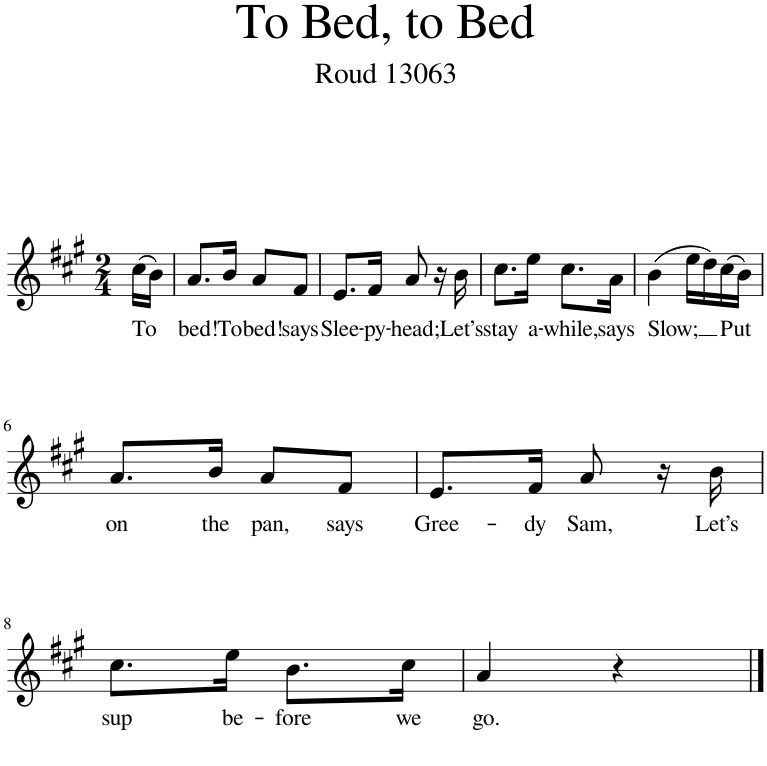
**kern	**text
*part1	*part1
*staff1	*staff1
*I"Piano	*
*I'Pno.	*
*clefG2	*
*k[f#c#g#]	*
*M2/4	*
=1	=1
!	!LO:LY:b
(16cc#\LL	To
16b\JJ)	.
=2	=2
!	!LO:LY:b
8.a/L	bed!
!	!LO:LY:b
16b/Jk	To
!	!LO:LY:b
8a/L	bed!
!	!LO:LY:b
8f#/J	says
=3	=3
!	!LO:LY:b
8.e/L	Slee-
!	!LO:LY:b
16f#/Jk	-py-
!	!LO:LY:b
8a/	-head;
16r	.
!	!LO:LY:b
16b\	Let’s
=4	=4
!	!LO:LY:b
8.cc#\L	stay
!	!LO:LY:b
16ee\Jk	a-
!	!LO:LY:b
8.cc#\L	-while,
!	!LO:LY:b
16a\Jk	says
=5	=5
!	!LO:LY:b
(4b\	Slow;
16ee\LL	.
16dd\)	.
!	!LO:LY:b
(16cc#\	Put
16b\JJ)	.
!!LO:LB:g=z
=6	=6
!	!LO:LY:b
8.a/L	on
!	!LO:LY:b
16b/Jk	the
!	!LO:LY:b
8a/L	pan,
!	!LO:LY:b
8f#/J	says
=7	=7
!	!LO:LY:b
8.e/L	Gree-
!	!LO:LY:b
16f#/Jk	-dy
!	!LO:LY:b
8a/	Sam,
16r	.
!	!LO:LY:b
16b\	Let’s
!!LO:LB:g=z
=8	=8
!	!LO:LY:b
8.cc#\L	sup
!	!LO:LY:b
16ee\Jk	be-
!	!LO:LY:b
8.b\L	-fore
!	!LO:LY:b
16cc#\Jk	we
=9	=9
!	!LO:LY:b
4a/	go.
4r	.
==	==
*-	*-
